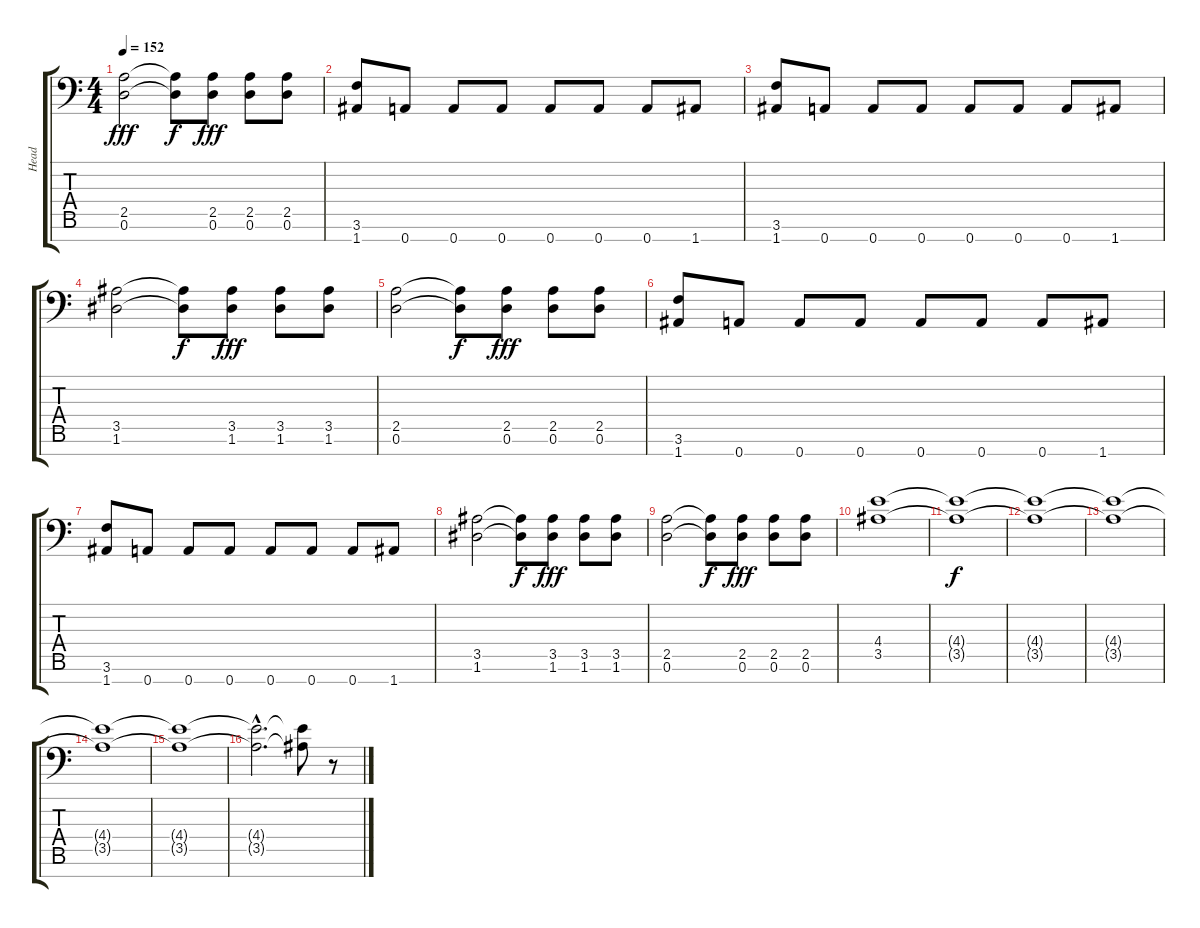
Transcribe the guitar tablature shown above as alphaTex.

\track ("Head " "Head ") {instrument distortionguitar}
\staff {score tabs}
\tuning (D4 A3 F3 C3 G2 D2 A1) {hide}
\ts (4 4)
\tempo 152
\clef f4
\ks c
(2.5 0.6).2{dy fff} (2.5{t} 0.6{t}).8{dy f} (2.5 0.6).8{dy fff} (2.5 0.6).8 (2.5 0.6).8 |
(3.6 1.7).8 0.7.8 0.7.8 0.7.8 0.7.8 0.7.8 0.7.8 1.7.8 |
(3.6 1.7).8 0.7.8 0.7.8 0.7.8 0.7.8 0.7.8 0.7.8 1.7.8 |
(3.5 1.6).2 (3.5{t} 1.6{t}).8{dy f} (3.5 1.6).8{dy fff} (3.5 1.6).8 (3.5 1.6).8 |
(2.5 0.6).2 (2.5{t} 0.6{t}).8{dy f} (2.5 0.6).8{dy fff} (2.5 0.6).8 (2.5 0.6).8 |
(3.6 1.7).8 0.7.8 0.7.8 0.7.8 0.7.8 0.7.8 0.7.8 1.7.8 |
(3.6 1.7).8 0.7.8 0.7.8 0.7.8 0.7.8 0.7.8 0.7.8 1.7.8 |
(3.5 1.6).2 (3.5{t} 1.6{t}).8{dy f} (3.5 1.6).8{dy fff} (3.5 1.6).8 (3.5 1.6).8 |
(2.5 0.6).2 (2.5{t} 0.6{t}).8{dy f} (2.5 0.6).8{dy fff} (2.5 0.6).8 (2.5 0.6).8 |
(4.4 3.5).1 |
(4.4{t} 3.5{t}).1{dy f} |
(4.4{t} 3.5{t}).1 |
(4.4{t} 3.5{t}).1 |
(4.4{t} 3.5{t}).1 |
(4.4{t} 3.5{t}).1 |
(4.4{hac t} 3.5{hac t}).2{d} (4.4{t} 3.5{t}).8 r.8
